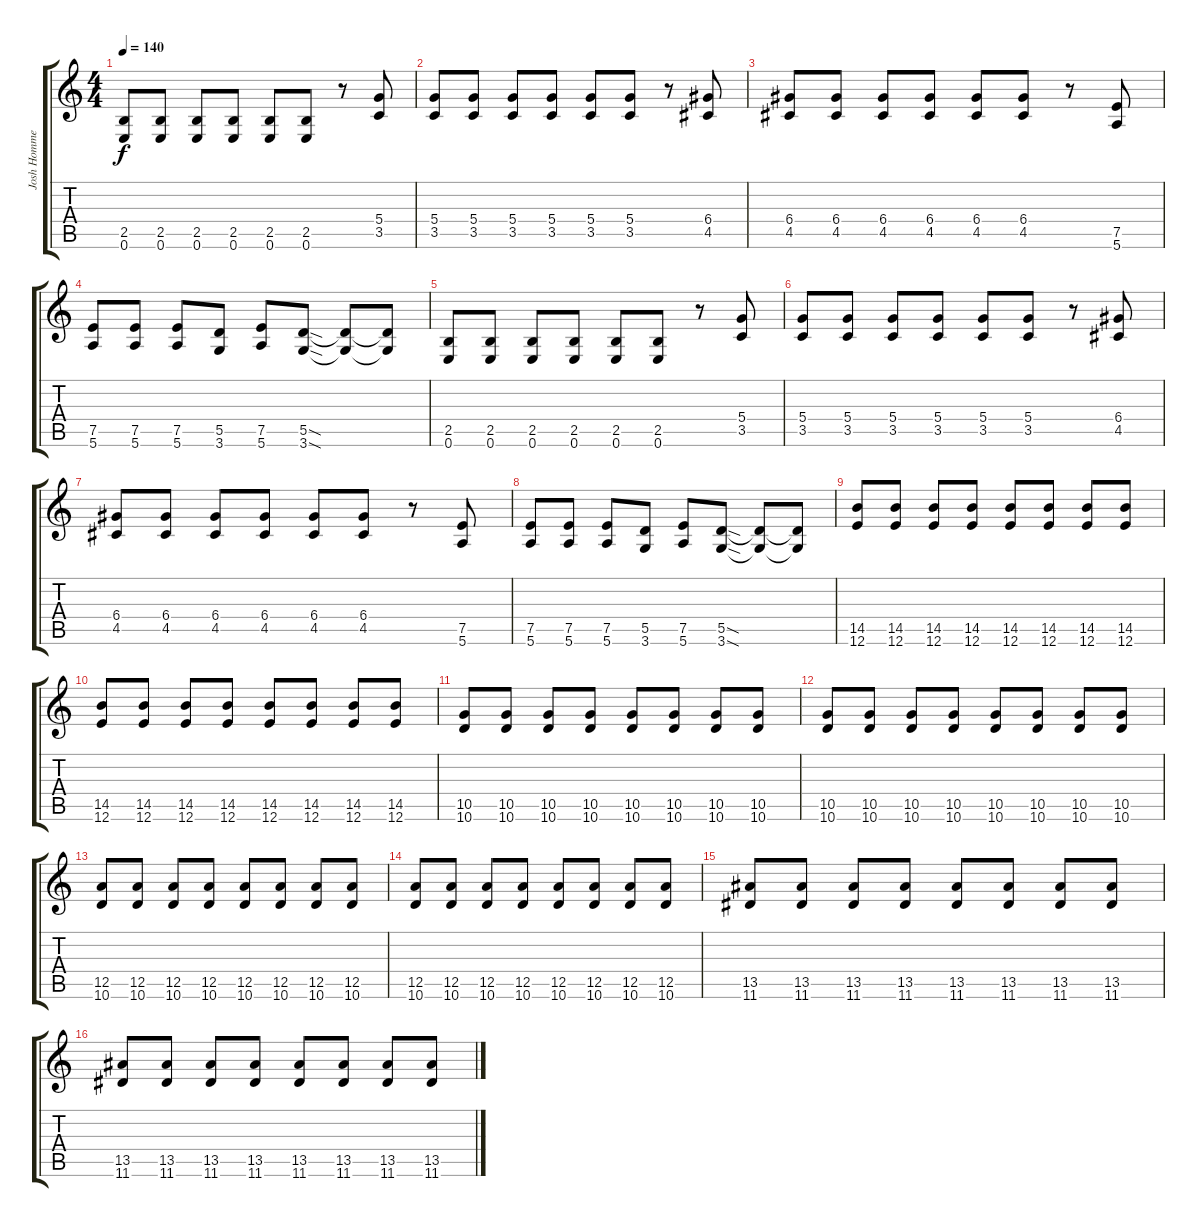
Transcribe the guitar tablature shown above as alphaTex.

\track ("Josh Homme" "Josh Homme") {instrument distortionguitar}
\staff {score tabs}
\tuning (E4 B3 G3 D3 A2 E2) {hide}
\ts (4 4)
\tempo 140
\clef g2
\ks c
(2.5 0.6).8{dy f} (2.5 0.6).8 (2.5 0.6).8 (2.5 0.6).8 (2.5 0.6).8 (2.5 0.6).8 r.8 (5.4 3.5).8 |
(5.4 3.5).8 (5.4 3.5).8 (5.4 3.5).8 (5.4 3.5).8 (5.4 3.5).8 (5.4 3.5).8 r.8 (6.4 4.5).8 |
(6.4 4.5).8 (6.4 4.5).8 (6.4 4.5).8 (6.4 4.5).8 (6.4 4.5).8 (6.4 4.5).8 r.8 (7.5 5.6).8 |
(7.5 5.6).8 (7.5 5.6).8 (7.5 5.6).8 (5.5 3.6).8 (7.5 5.6).8 (5.5{sod} 3.6{sod}).8 (5.5{t} 3.6{t}).8 (5.5{t} 3.6{t}).8 |
(2.5 0.6).8 (2.5 0.6).8 (2.5 0.6).8 (2.5 0.6).8 (2.5 0.6).8 (2.5 0.6).8 r.8 (5.4 3.5).8 |
(5.4 3.5).8 (5.4 3.5).8 (5.4 3.5).8 (5.4 3.5).8 (5.4 3.5).8 (5.4 3.5).8 r.8 (6.4 4.5).8 |
(6.4 4.5).8 (6.4 4.5).8 (6.4 4.5).8 (6.4 4.5).8 (6.4 4.5).8 (6.4 4.5).8 r.8 (7.5 5.6).8 |
(7.5 5.6).8 (7.5 5.6).8 (7.5 5.6).8 (5.5 3.6).8 (7.5 5.6).8 (5.5{sod} 3.6{sod}).8 (5.5{t} 3.6{t}).8 (5.5{t} 3.6{t}).8 |
(14.5 12.6).8 (14.5 12.6).8 (14.5 12.6).8 (14.5 12.6).8 (14.5 12.6).8 (14.5 12.6).8 (14.5 12.6).8 (14.5 12.6).8 |
(14.5 12.6).8 (14.5 12.6).8 (14.5 12.6).8 (14.5 12.6).8 (14.5 12.6).8 (14.5 12.6).8 (14.5 12.6).8 (14.5 12.6).8 |
(10.5 10.6).8 (10.5 10.6).8 (10.5 10.6).8 (10.5 10.6).8 (10.5 10.6).8 (10.5 10.6).8 (10.5 10.6).8 (10.5 10.6).8 |
(10.5 10.6).8 (10.5 10.6).8 (10.5 10.6).8 (10.5 10.6).8 (10.5 10.6).8 (10.5 10.6).8 (10.5 10.6).8 (10.5 10.6).8 |
(12.5 10.6).8 (12.5 10.6).8 (12.5 10.6).8 (12.5 10.6).8 (12.5 10.6).8 (12.5 10.6).8 (12.5 10.6).8 (12.5 10.6).8 |
(12.5 10.6).8 (12.5 10.6).8 (12.5 10.6).8 (12.5 10.6).8 (12.5 10.6).8 (12.5 10.6).8 (12.5 10.6).8 (12.5 10.6).8 |
(13.5 11.6).8 (13.5 11.6).8 (13.5 11.6).8 (13.5 11.6).8 (13.5 11.6).8 (13.5 11.6).8 (13.5 11.6).8 (13.5 11.6).8 |
(13.5 11.6).8 (13.5 11.6).8 (13.5 11.6).8 (13.5 11.6).8 (13.5 11.6).8 (13.5 11.6).8 (13.5 11.6).8 (13.5 11.6).8
